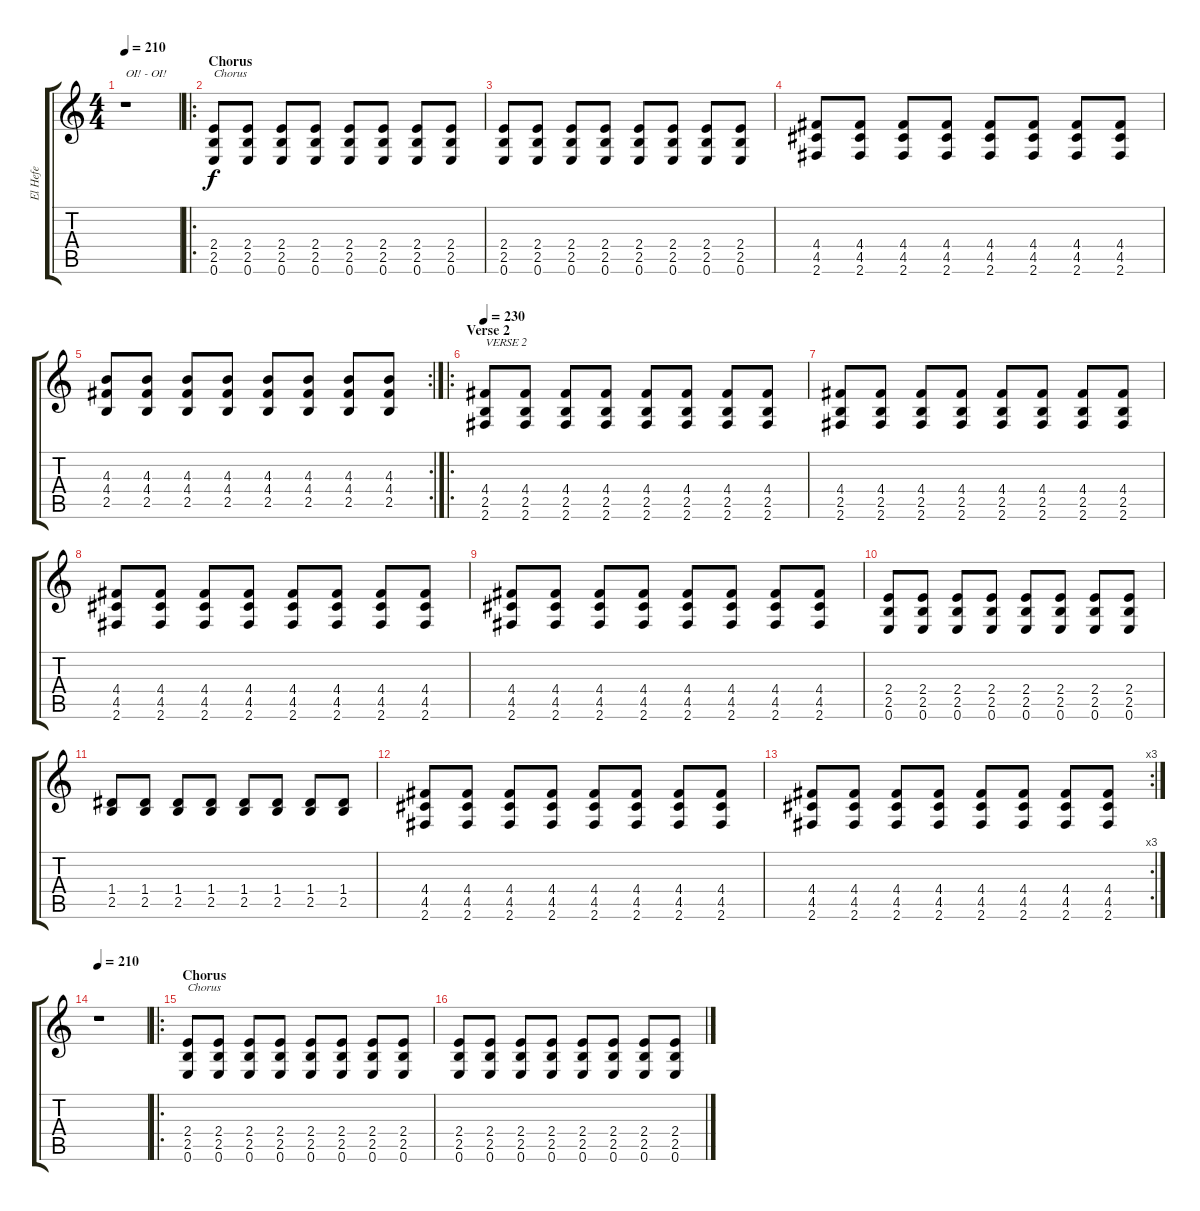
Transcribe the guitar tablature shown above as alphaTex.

\track ("El Hefe" "El Hefe") {instrument overdrivenguitar}
\staff {score tabs}
\tuning (E4 B3 G3 D3 A2 E2) {hide}
\ts (4 4)
\tempo 210
\clef g2
\ks c
r.1{txt "OI! - OI!" dy f} |
\ro
\section ("" "Chorus")
(2.4 2.5 0.6).8{txt "Chorus"} (2.4 2.5 0.6).8 (2.4 2.5 0.6).8 (2.4 2.5 0.6).8 (2.4 2.5 0.6).8 (2.4 2.5 0.6).8 (2.4 2.5 0.6).8 (2.4 2.5 0.6).8 |
(2.4 2.5 0.6).8 (2.4 2.5 0.6).8 (2.4 2.5 0.6).8 (2.4 2.5 0.6).8 (2.4 2.5 0.6).8 (2.4 2.5 0.6).8 (2.4 2.5 0.6).8 (2.4 2.5 0.6).8 |
(4.4 4.5 2.6).8 (4.4 4.5 2.6).8 (4.4 4.5 2.6).8 (4.4 4.5 2.6).8 (4.4 4.5 2.6).8 (4.4 4.5 2.6).8 (4.4 4.5 2.6).8 (4.4 4.5 2.6).8 |
\rc 2
(4.3 4.4 2.5).8 (4.3 4.4 2.5).8 (4.3 4.4 2.5).8 (4.3 4.4 2.5).8 (4.3 4.4 2.5).8 (4.3 4.4 2.5).8 (4.3 4.4 2.5).8 (4.3 4.4 2.5).8 |
\ro
\section ("" "Verse 2")
\tempo 230
(4.4 2.5 2.6).8{txt "VERSE 2"} (4.4 2.5 2.6).8 (4.4 2.5 2.6).8 (4.4 2.5 2.6).8 (4.4 2.5 2.6).8 (4.4 2.5 2.6).8 (4.4 2.5 2.6).8 (4.4 2.5 2.6).8 |
(4.4 2.5 2.6).8 (4.4 2.5 2.6).8 (4.4 2.5 2.6).8 (4.4 2.5 2.6).8 (4.4 2.5 2.6).8 (4.4 2.5 2.6).8 (4.4 2.5 2.6).8 (4.4 2.5 2.6).8 |
(4.4 4.5 2.6).8 (4.4 4.5 2.6).8 (4.4 4.5 2.6).8 (4.4 4.5 2.6).8 (4.4 4.5 2.6).8 (4.4 4.5 2.6).8 (4.4 4.5 2.6).8 (4.4 4.5 2.6).8 |
(4.4 4.5 2.6).8 (4.4 4.5 2.6).8 (4.4 4.5 2.6).8 (4.4 4.5 2.6).8 (4.4 4.5 2.6).8 (4.4 4.5 2.6).8 (4.4 4.5 2.6).8 (4.4 4.5 2.6).8 |
(2.4 2.5 0.6).8 (2.4 2.5 0.6).8 (2.4 2.5 0.6).8 (2.4 2.5 0.6).8 (2.4 2.5 0.6).8 (2.4 2.5 0.6).8 (2.4 2.5 0.6).8 (2.4 2.5 0.6).8 |
(1.4 2.5).8 (1.4 2.5).8 (1.4 2.5).8 (1.4 2.5).8 (1.4 2.5).8 (1.4 2.5).8 (1.4 2.5).8 (1.4 2.5).8 |
(4.4 4.5 2.6).8 (4.4 4.5 2.6).8 (4.4 4.5 2.6).8 (4.4 4.5 2.6).8 (4.4 4.5 2.6).8 (4.4 4.5 2.6).8 (4.4 4.5 2.6).8 (4.4 4.5 2.6).8 |
\rc 3
(4.4 4.5 2.6).8 (4.4 4.5 2.6).8 (4.4 4.5 2.6).8 (4.4 4.5 2.6).8 (4.4 4.5 2.6).8 (4.4 4.5 2.6).8 (4.4 4.5 2.6).8 (4.4 4.5 2.6).8 |
\tempo 210
r.1 |
\ro
\section ("" "Chorus")
(2.4 2.5 0.6).8{txt "Chorus"} (2.4 2.5 0.6).8 (2.4 2.5 0.6).8 (2.4 2.5 0.6).8 (2.4 2.5 0.6).8 (2.4 2.5 0.6).8 (2.4 2.5 0.6).8 (2.4 2.5 0.6).8 |
(2.4 2.5 0.6).8 (2.4 2.5 0.6).8 (2.4 2.5 0.6).8 (2.4 2.5 0.6).8 (2.4 2.5 0.6).8 (2.4 2.5 0.6).8 (2.4 2.5 0.6).8 (2.4 2.5 0.6).8
